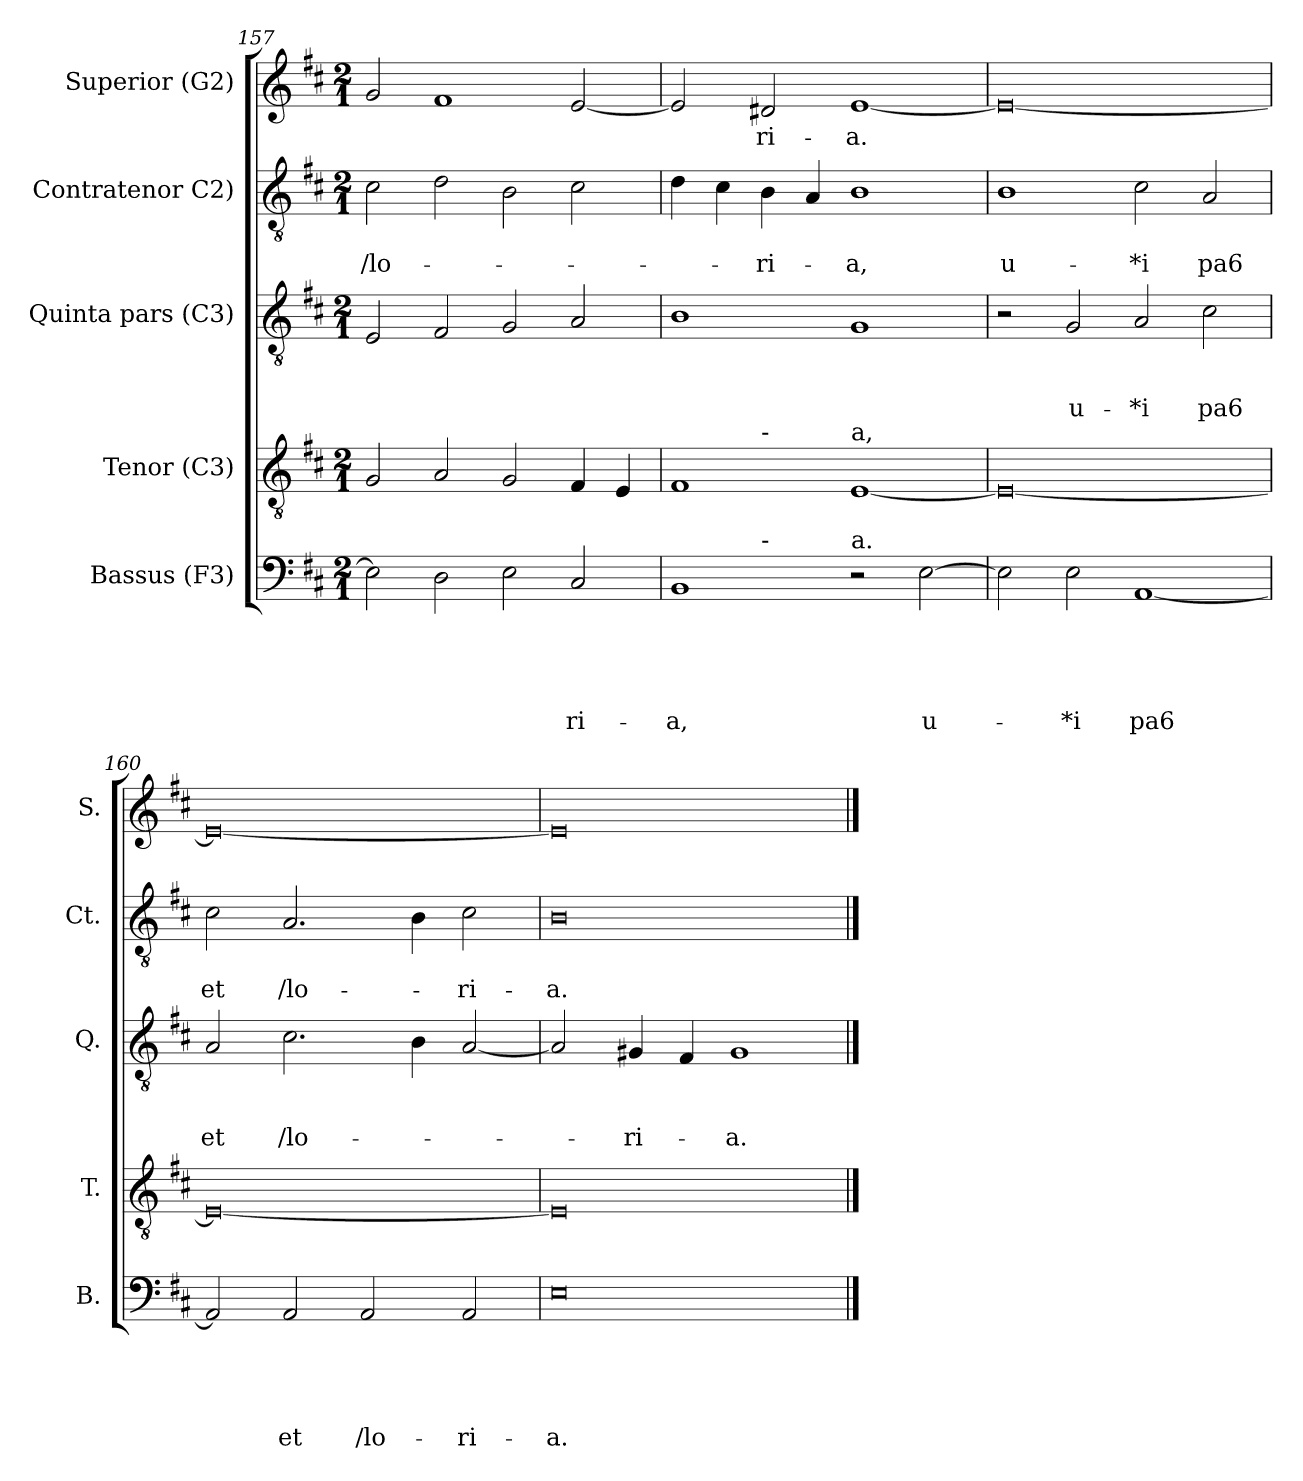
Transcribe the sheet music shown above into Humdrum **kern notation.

**kern	**text	**text	**text	**text	**text	**kern	**kern	**text	**text	**text	**kern	**text	**text	**kern	**text
*part5	*part5	*part5	*part5	*part5	*part5	*part4	*part3	*part3	*part3	*part3	*part2	*part2	*part2	*part1	*part1
*staff5	*staff5	*staff5	*staff5	*staff5	*staff5	*staff4	*staff3	*staff3	*staff3	*staff3	*staff2	*staff2	*staff2	*staff1	*staff1
*I"Bassus (F3)	*	*	*	*	*	*I"Tenor (C3)	*I"Quinta pars (C3)	*	*	*	*I"Contratenor C2)	*	*	*I"Superior (G2)	*
*I'B.	*	*	*	*	*	*I'T.	*I'Q.	*	*	*	*I'Ct.	*	*	*I'S.	*
*clefF4	*	*	*	*	*	*clefGv2	*clefGv2	*	*	*	*clefGv2	*	*	*clefG2	*
*k[f#c#]	*	*	*	*	*	*k[f#c#]	*k[f#c#]	*	*	*	*k[f#c#]	*	*	*k[f#c#]	*
*D:	*	*	*	*	*	*D:	*D:	*	*	*	*D:	*	*	*D:	*
*M2/1	*	*	*	*	*	*M2/1	*M2/1	*	*	*	*M2/1	*	*	*M2/1	*
=157	=157	=157	=157	=157	=157	=157	=157	=157	=157	=157	=157	=157	=157	=157	=157
!	!	!	!	!	!	!	!	!	!	!	!	!	!LO:LY:b	!	!
2E\]	.	.	.	.	.	2G/	2E/	.	.	.	2c#\	.	/lo-	2g/	.
2D\	.	.	.	.	.	2A/	2F#/	.	.	.	2d\	.	.	1f#	.
2E\	.	.	.	.	.	2G/	2G/	.	.	.	2B\	.	.	.	.
!	!	!	!	!	!LO:LY:b	!	!	!	!	!	!	!	!	!	!
2C#/	.	.	.	.	-ri-	4F#/	2A/	.	.	.	2c#\	.	.	[<2e/	.
.	.	.	.	.	.	4E/	.	.	.	.	.	.	.	.	.
=158	=158	=158	=158	=158	=158	=158	=158	=158	=158	=158	=158	=158	=158	=158	=158
!	!	!	!	!	!	!LO:TX:a:t=ri	!	!	!	!	!	!	!	!	!
!LO:TX:a:t=ri	!	!	!	!	!	!	!	!	!	!	!	!	!	!	!
!	!	!	!	!	!LO:LY:b	!	!	!	!	!	!	!	!	!	!
*^	*	*	*	*	*	*^	*	*	*	*	*	*	*	*	*
1BB	2ryy	.	.	.	.	-a,	1F#	2ryy	1B	.	.	.	4d\	.	.	2e/]	.
.	.	.	.	.	.	.	.	.	.	.	.	.	4c#\	.	.	.	.
!	!	!	!	!	!	!	!	!LO:TX:a:t=-	!	!	!	!	!	!	!	!	!
!	!LO:TX:a:t=-	!	!	!	!	!	!	!	!	!	!	!	!	!	!	!	!
!	!	!	!	!	!	!	!	!	!	!	!	!	!	!	!LO:LY:b	!	!LO:LY:b
.	1.ryy	.	.	.	.	.	.	1.ryy	.	.	.	.	4B\	.	-ri-	2d#/	-ri-
.	.	.	.	.	.	.	.	.	.	.	.	.	4A/	.	.	.	.
!	!	!	!	!	!	!	!LO:TX:a:t=a,	!	!	!	!	!	!	!	!	!	!
!LO:TX:a:t=a.	!	!	!	!	!	!	!	!	!	!	!	!	!	!	!	!	!
!	!	!	!	!	!	!	!	!	!	!	!	!	!	!	!LO:LY:b	!	!LO:LY:b
2r	.	.	.	.	.	.	[<1E	.	1G	.	.	.	1B	.	-a,	[<1e	-a.
!	!	!	!	!	!	!LO:LY:b	!	!	!	!	!	!	!	!	!	!	!
[<2E\	.	.	.	.	.	u-	.	.	.	.	.	.	.	.	.	.	.
!!LO:LB:g=z
=159	=159	=159	=159	=159	=159	=159	=159	=159	=159	=159	=159	=159	=159	=159	=159	=159	=159
!	!	!	!	!	!	!	!	!	!	!	!	!	!	!	!LO:LY:b	!	!
*v	*v	*	*	*	*	*	*	*	*	*	*	*	*	*	*	*	*
*	*	*	*	*	*	*v	*v	*	*	*	*	*	*	*	*	*
2E\]	.	.	.	.	.	0E_	2r	.	.	.	1B	.	u-	0e_	.
!	!	!	!	!	!LO:LY:b	!	!	!	!	!LO:LY:b	!	!	!	!	!
2E\	.	.	.	.	-*i	.	2G/	.	.	-u-	.	.	.	.	.
!	!	!	!	!	!LO:LY:b	!	!	!	!	!LO:LY:b	!	!	!LO:LY:b	!	!
[<1AA	.	.	.	.	pa6	.	2A/	.	.	-*i	2c#\	.	-*i	.	.
!	!	!	!	!	!	!	!	!	!	!LO:LY:b	!	!	!LO:LY:b	!	!
.	.	.	.	.	.	.	2c#\	.	.	pa6	2A/	.	pa6	.	.
=160	=160	=160	=160	=160	=160	=160	=160	=160	=160	=160	=160	=160	=160	=160	=160
!	!	!	!	!	!	!	!	!	!	!LO:LY:b	!	!	!LO:LY:b	!	!
2AA/]	.	.	.	.	.	0E_	2A/	.	.	et	2c#\	.	et	0e_	.
!	!	!	!	!	!LO:LY:b	!	!	!	!	!LO:LY:b	!	!	!LO:LY:b	!	!
2AA/	.	.	.	.	et	.	2.c#\	.	.	/lo-	2.A/	.	/lo-	.	.
!	!	!	!	!	!LO:LY:b	!	!	!	!	!	!	!	!	!	!
2AA/	.	.	.	.	/lo-	.	.	.	.	.	.	.	.	.	.
.	.	.	.	.	.	.	4B\	.	.	.	4B\	.	.	.	.
!	!	!	!	!	!LO:LY:b	!	!	!	!	!	!	!	!LO:LY:b	!	!
2AA/	.	.	.	.	-ri-	.	[<2A/	.	.	.	2c#\	.	-ri-	.	.
=161	=161	=161	=161	=161	=161	=161	=161	=161	=161	=161	=161	=161	=161	=161	=161
!	!	!	!	!	!LO:LY:b:rj	!	!	!	!	!	!	!	!LO:LY:b:rj	!	!
0E	.	.	.	.	-a.	0E]	2A/]	.	.	.	0B	.	-a.	0e]	.
!	!	!	!	!	!	!	!	!	!	!LO:LY:b	!	!	!	!	!
.	.	.	.	.	.	.	4G#/	.	.	-ri-	.	.	.	.	.
.	.	.	.	.	.	.	4F#/	.	.	.	.	.	.	.	.
!	!	!	!	!	!	!	!	!	!	!LO:LY:b	!	!	!	!	!
.	.	.	.	.	.	.	1G#	.	.	-a.	.	.	.	.	.
==	==	==	==	==	==	==	==	==	==	==	==	==	==	==	==
*-	*-	*-	*-	*-	*-	*-	*-	*-	*-	*-	*-	*-	*-	*-	*-
